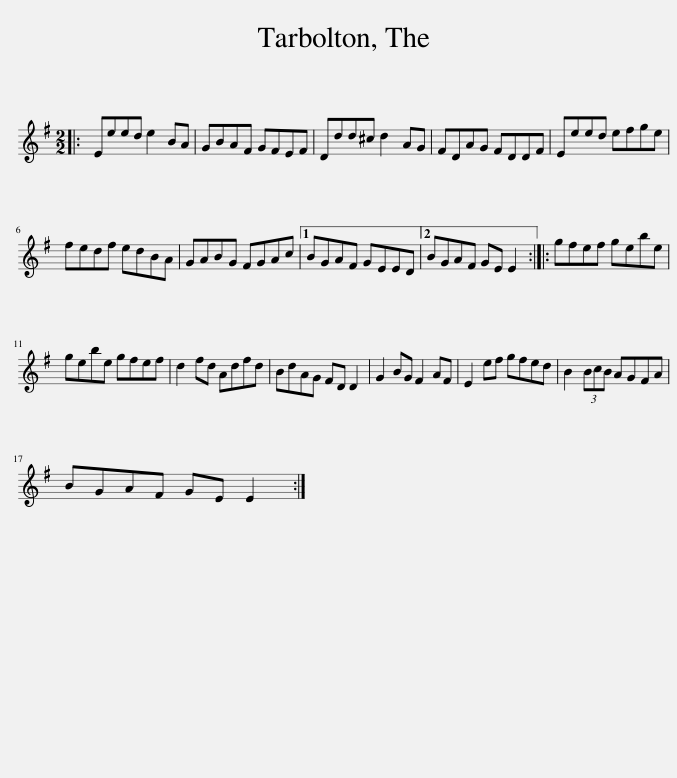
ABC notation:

X:1
L:1/8
M:2/2
I:linebreak $
K:G
V:1 treble
V:1
|: Eeed e2 BA | GBAF GFEF | Ddd^c d2 AG | FDAG FDDF | Eeed efge |$ %5
 fedf edBA | GABG FGAc |1 BGAF GEED ||2 BGAF GE E2 :: gfef gebe |$ %10
 gebe gfef | d2 fd Adfd | BdAG FD D2 | G2 BG F2 AF | E2 ef gfed | %15
 B2 (3BcB AGFA |$ BGAF GE E2 :| %17
